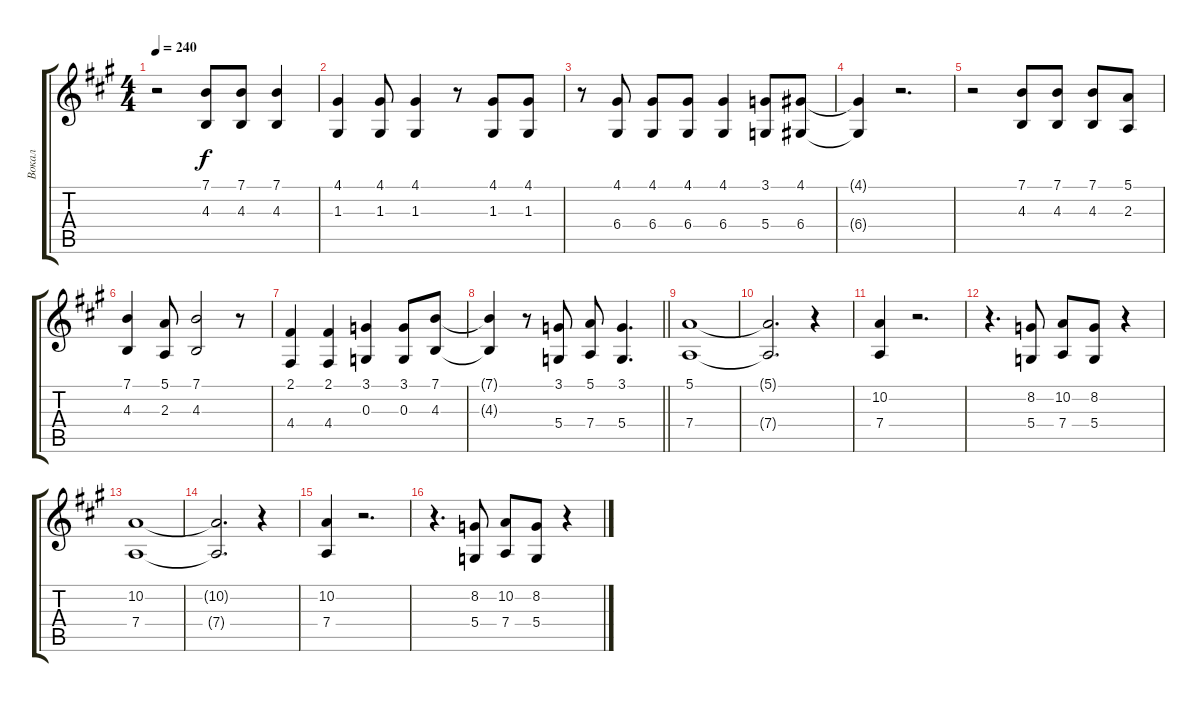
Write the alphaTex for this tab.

\track ("Вокал" "Вокал") {instrument sopranosax}
\staff {score tabs}
\tuning (E4 B3 G3 D3 A2 E2) {hide}
\ts (4 4)
\tempo 240
\clef g2
\ks a
r.2{dy f} (7.1 4.3).8 (7.1 4.3).8 (7.1 4.3).4 |
(4.1 1.3).4 (4.1 1.3).8 (4.1 1.3).4 r.8 (4.1 1.3).8 (4.1 1.3).8 |
r.8 (4.1 6.4).8 (4.1 6.4).8 (4.1 6.4).8 (4.1 6.4).4 (3.1 5.4).8 (4.1 6.4).8 |
(4.1{t} 6.4{t}).4 r.2{d} |
r.2 (7.1 4.3).8 (7.1 4.3).8 (7.1 4.3).8 (5.1 2.3).8 |
(7.1 4.3).4 (5.1 2.3).8 (7.1 4.3).2 r.8 |
(2.1 4.4).4 (2.1 4.4).4 (3.1 0.3).4 (3.1 0.3).8 (7.1 4.3).8 |
\barLineRight lightlight
(7.1{t} 4.3{t}).4 r.8 (3.1 5.4).8 (5.1 7.4).8 (3.1 5.4).4{d} |
(5.1 7.4).1 |
(5.1{t} 7.4{t}).2{d} r.4 |
(10.2 7.4).4 r.2{d} |
r.4{d} (8.2 5.4).8 (10.2 7.4).8 (8.2 5.4).8 r.4 |
(10.2 7.4).1 |
(10.2{t} 7.4{t}).2{d} r.4 |
(10.2 7.4).4 r.2{d} |
r.4{d} (8.2 5.4).8 (10.2 7.4).8 (8.2 5.4).8 r.4
